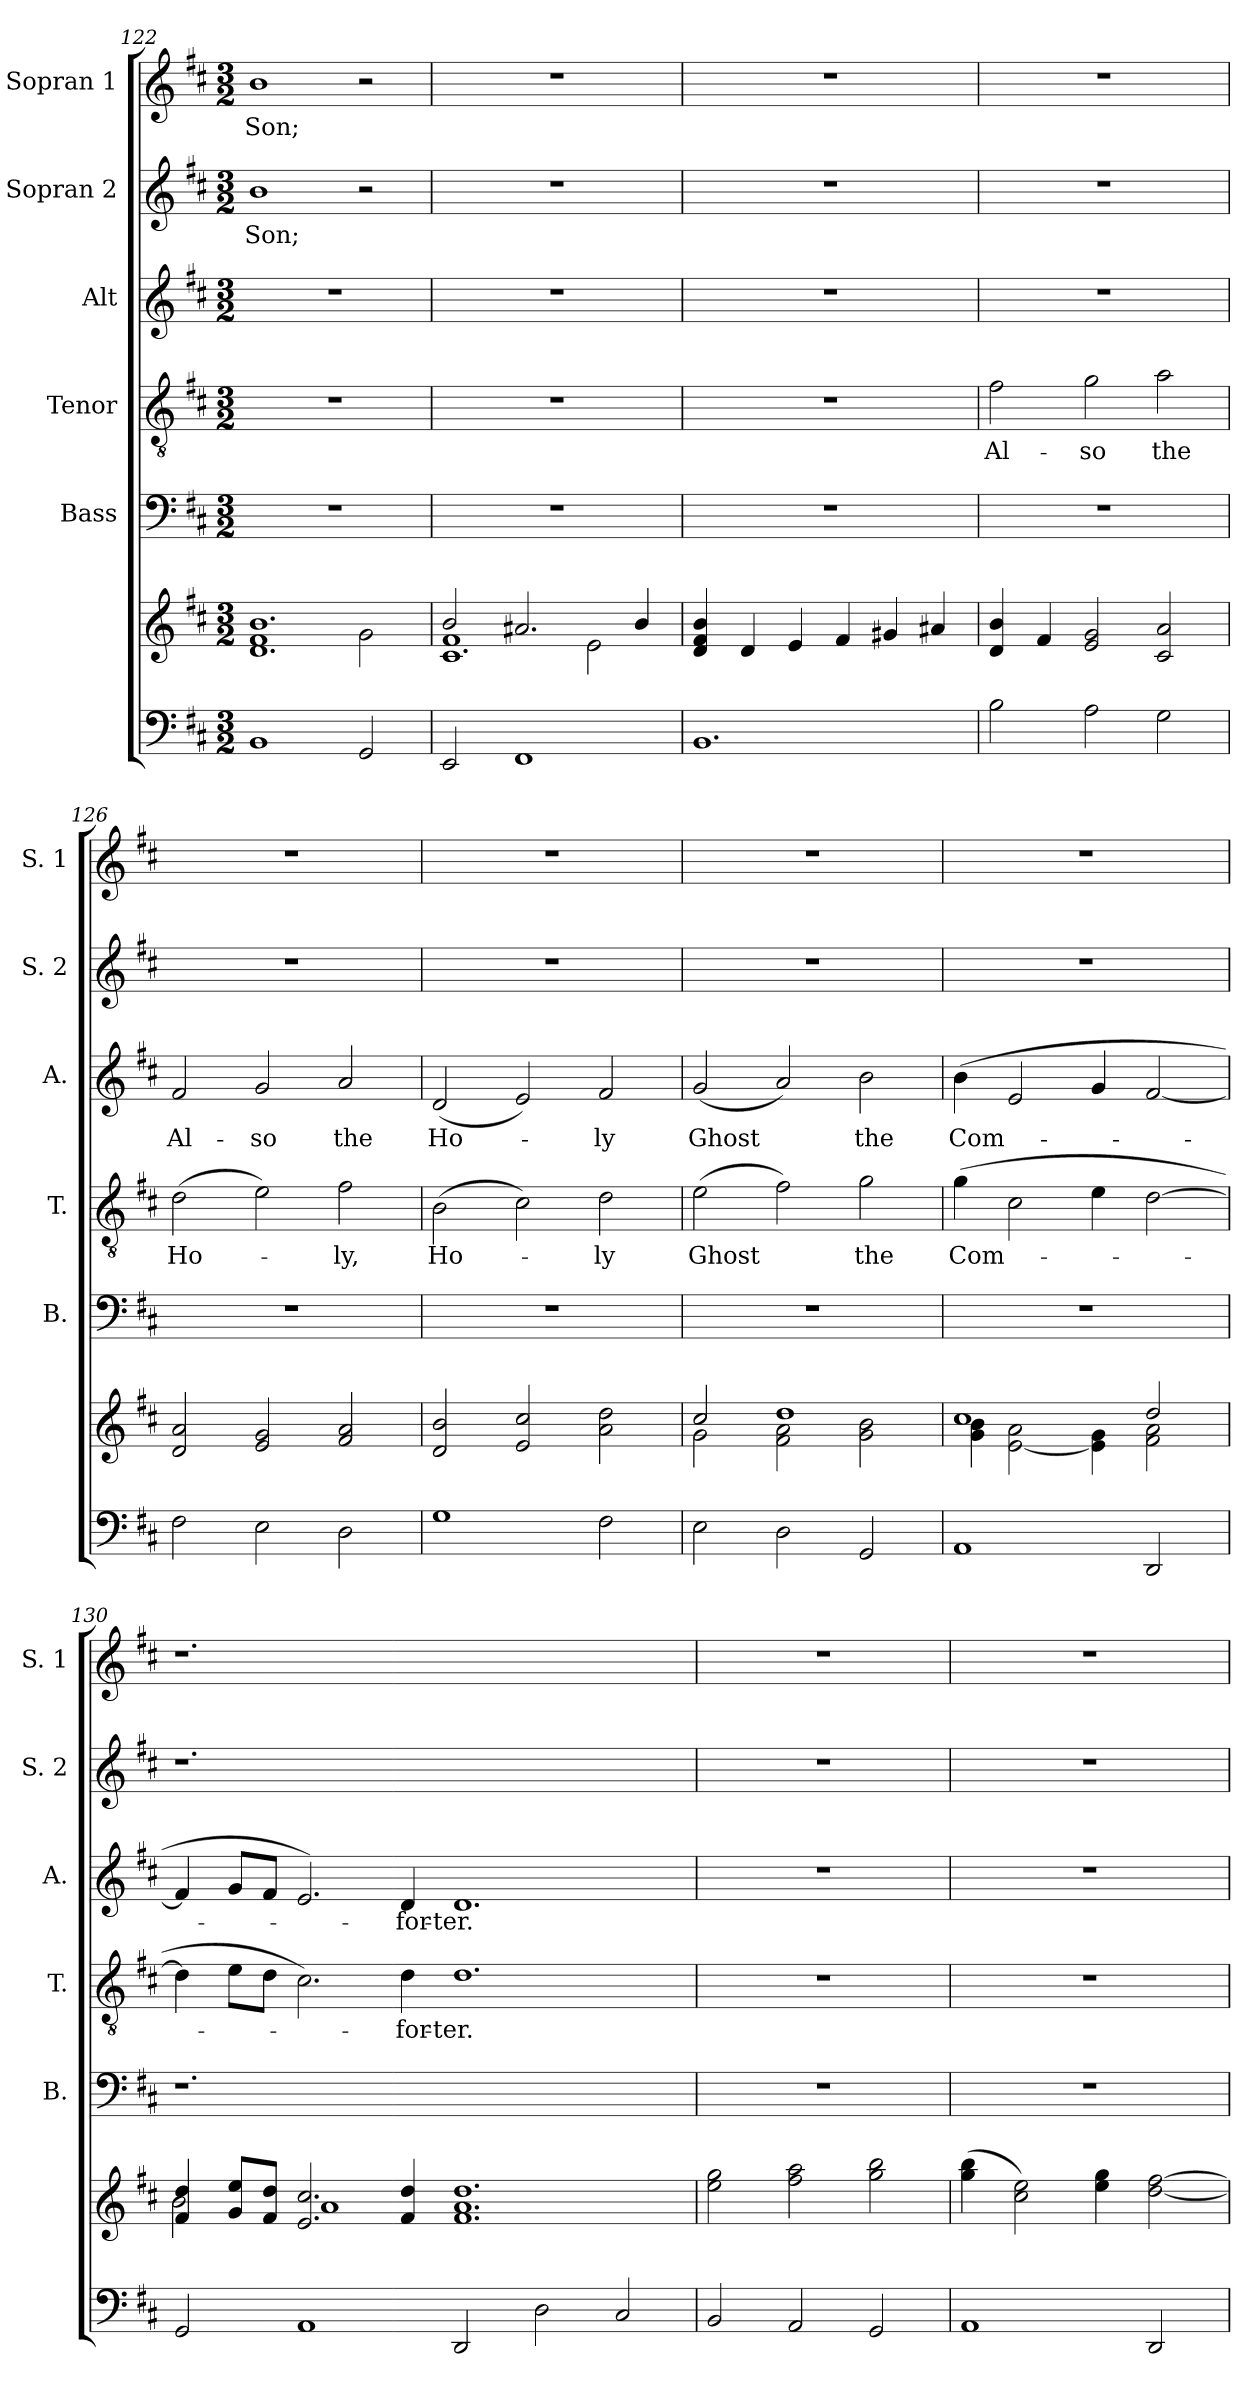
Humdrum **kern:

**kern	**kern	**kern	**kern	**text	**kern	**text	**kern	**text	**kern	**text
*part6	*part6	*part5	*part4	*part4	*part3	*part3	*part2	*part2	*part1	*part1
*staff7	*staff6	*staff5	*staff4	*staff4	*staff3	*staff3	*staff2	*staff2	*staff1	*staff1
*	*	*I"Bass	*I"Tenor	*	*I"Alt	*	*I"Sopran 2	*	*I"Sopran 1	*
*	*	*I'B.	*I'T.	*	*I'A.	*	*I'S. 2	*	*I'S. 1	*
*clefF4	*clefG2	*clefF4	*clefGv2	*	*clefG2	*	*clefG2	*	*clefG2	*
*k[f#c#]	*k[f#c#]	*k[f#c#]	*k[f#c#]	*	*k[f#c#]	*	*k[f#c#]	*	*k[f#c#]	*
*D:	*D:	*D:	*D:	*	*D:	*	*D:	*	*D:	*
*M3/2	*M3/2	*M3/2	*M3/2	*	*M3/2	*	*M3/2	*	*M3/2	*
=122	=122	=122	=122	=122	=122	=122	=122	=122	=122	=122
*	*^	*	*	*	*	*	*	*	*	*
!	!	!	!	!	!	!	!	!	!LO:LY:b	!	!LO:LY:b
1BB	1.d 1.b	1f#	1.r	1.r	.	1.r	.	1b	Son;	1b	Son;
2GG/	.	2g\	.	.	.	.	.	2r	.	2r	.
=123	=123	=123	=123	=123	=123	=123	=123	=123	=123	=123	=123
*	*	*^	*	*	*	*	*	*	*	*	*
2EE/	2b/	1f#	1.c#	1.r	1.r	.	1.r	.	1.r	.	1.r	.
1FF#	2.a#X/	.	.	.	.	.	.	.	.	.	.	.
.	.	2e\	.	.	.	.	.	.	.	.	.	.
.	4b/	.	.	.	.	.	.	.	.	.	.	.
*	*v	*v	*v	*	*	*	*	*	*	*	*	*
=124	=124	=124	=124	=124	=124	=124	=124	=124	=124	=124
1.BB	4d/ 4f#/ 4b/	1.r	1.r	.	1.r	.	1.r	.	1.r	.
.	4d/	.	.	.	.	.	.	.	.	.
.	4e/	.	.	.	.	.	.	.	.	.
.	4f#/	.	.	.	.	.	.	.	.	.
.	4g#X/	.	.	.	.	.	.	.	.	.
.	4a#X/	.	.	.	.	.	.	.	.	.
!!LO:LB:g=z
=125	=125	=125	=125	=125	=125	=125	=125	=125	=125	=125
!	!	!	!	!LO:LY:b	!	!	!	!	!	!
2B\	4d/ 4b/	1.r	2f#\	Al-	1.r	.	1.r	.	1.r	.
.	4f#/	.	.	.	.	.	.	.	.	.
!	!	!	!	!LO:LY:b	!	!	!	!	!	!
2A\	2e/ 2g/	.	2g\	-so	.	.	.	.	.	.
!	!	!	!	!LO:LY:b	!	!	!	!	!	!
2G\	2c#/ 2a/	.	2a\	the	.	.	.	.	.	.
=126	=126	=126	=126	=126	=126	=126	=126	=126	=126	=126
!	!	!	!	!LO:LY:b	!	!LO:LY:b	!	!	!	!
2F#\	2d/ 2a/	1.r	(>2d\	Ho-	2f#/	Al-	1.r	.	1.r	.
!	!	!	!	!	!	!LO:LY:b	!	!	!	!
2E\	2e/ 2g/	.	2e\)	.	2g/	-so	.	.	.	.
!	!	!	!	!LO:LY:b	!	!LO:LY:b	!	!	!	!
2D\	2f#/ 2a/	.	2f#\	-ly,	2a/	the	.	.	.	.
=127	=127	=127	=127	=127	=127	=127	=127	=127	=127	=127
!	!	!	!	!LO:LY:b	!	!LO:LY:b	!	!	!	!
1G	2d/ 2b/	1.r	(>2B\	Ho-	(<2d/	Ho-	1.r	.	1.r	.
.	2e/ 2cc#/	.	2c#\)	.	2e/)	.	.	.	.	.
!	!	!	!	!LO:LY:b	!	!LO:LY:b	!	!	!	!
2F#\	2a\ 2dd\	.	2d\	-ly	2f#/	-ly	.	.	.	.
=128	=128	=128	=128	=128	=128	=128	=128	=128	=128	=128
*	*^	*	*	*	*	*	*	*	*	*
!	!	!	!	!	!LO:LY:b	!	!LO:LY:b	!	!	!	!
2E\	2cc#/	2g\	1.r	(>2e\	Ghost	(<2g/	Ghost	1.r	.	1.r	.
2D\	1dd	2f#\ 2a\	.	2f#\)	.	2a/)	.	.	.	.	.
!	!	!	!	!	!LO:LY:b	!	!LO:LY:b	!	!	!	!
2GG/	.	2g\ 2b\	.	2g\	the	2b\	the	.	.	.	.
=129	=129	=129	=129	=129	=129	=129	=129	=129	=129	=129	=129
!	!	!	!	!	!LO:LY:b	!	!LO:LY:b	!	!	!	!
1AA	1cc#	4g\ 4b\	1.r	(>4g\	Com-	(>4b\	Com-	1.r	.	1.r	.
.	.	[<2e\ 2a\	.	2c#\	.	2e/	.	.	.	.	.
.	.	4e\] 4g\	.	4e\	.	4g/	.	.	.	.	.
2DD/	2dd/	2f#\ 2a\	.	[2d\	.	[2f#/	.	.	.	.	.
=130	=130	=130	=130	=130	=130	=130	=130	=130	=130	=130	=130
2GG/	4f#/ 4dd/	2b\	1.r	4d\]	.	4f#/]	.	1.r	.	1.r	.
.	8g/ 8ee/L	.	.	8e\L	.	8g/L	.	.	.	.	.
.	8f#/ 8dd/J	.	.	8d\J	.	8f#/J	.	.	.	.	.
1AA	2.e/ 2.cc#/	1a	.	2.c#\)	.	2.e/)	.	.	.	.	.
!	!	!	!	!	!LO:LY:b	!	!LO:LY:b	!	!	!	!
.	4f#/ 4dd/	.	.	4d\	-for-	4d/	-for-	.	.	.	.
!	!	!	!	!	!LO:LY:b	!	!LO:LY:b	!	!	!	!
2DD/	1.f# 1.dd	1.a	1.ryy	1.d	-ter.	1.d	-ter.	1.ryy	.	1.ryy	.
2D\	.	.	.	.	.	.	.	.	.	.	.
2C#/	.	.	.	.	.	.	.	.	.	.	.
*	*v	*v	*	*	*	*	*	*	*	*	*
!!LO:PB:g=z
=131	=131	=131	=131	=131	=131	=131	=131	=131	=131	=131
2BB/	2ee\ 2gg\	1.r	1.r	.	1.r	.	1.r	.	1.r	.
2AA/	2ff#\ 2aa\	.	.	.	.	.	.	.	.	.
2GG/	2gg\ 2bb\	.	.	.	.	.	.	.	.	.
=132	=132	=132	=132	=132	=132	=132	=132	=132	=132	=132
1AA	(>4gg\ 4bb\	1.r	1.r	.	1.r	.	1.r	.	1.r	.
.	2cc#\ 2ee\)	.	.	.	.	.	.	.	.	.
.	4ee\ 4gg\	.	.	.	.	.	.	.	.	.
2DD/	[2dd\ [2ff#\	.	.	.	.	.	.	.	.	.
=	=	=	=	=	=	=	=	=	=	=
*-	*-	*-	*-	*-	*-	*-	*-	*-	*-	*-
